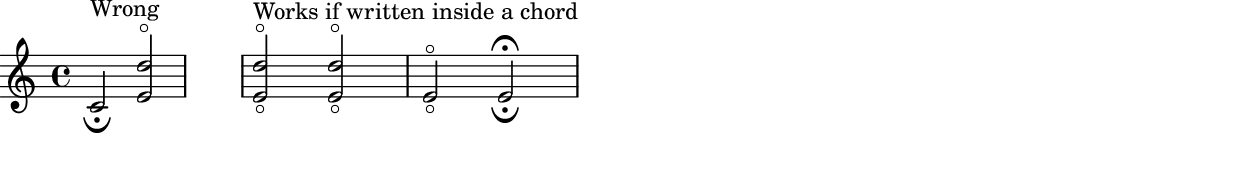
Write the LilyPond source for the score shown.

%% Generated by lilypond-book
%% Options: [exampleindent=10.16\mm,indent=0\mm,line-width=160\mm,paper-height=845.047\pt,paper-width=597.508\pt,papersize='(cons (* 597.508 pt) (* 845.047 pt))]
\include "lilypond-book-preamble.ly"


% ****************************************************************
% Start cut-&-pastable-section
% ****************************************************************

#(ly:set-option 'eps-box-padding 3.000000)



\paper {
  #(set-paper-size '(cons (* 597.508 pt) (* 845.047 pt)))
  indent = 0\mm
  line-width = 160\mm
  % offset the left padding, also add 1mm as lilypond creates cropped
  % images with a little space on the right
  line-width = #(- line-width (* mm  3.000000) (* mm 1))
}

\layout {
  
}




% ****************************************************************
% ly snippet:
% ****************************************************************
\sourcefilename "snippets/showing-the-same-articulation-above-and-below-a-note-or-chord.ly"
\sourcefileline 0
%% DO NOT EDIT this file manually; it was automatically
%% generated from the LilyPond Snippet Repository
%% (http://lsr.di.unimi.it).
%%
%% Make any changes in the LSR itself, or in
%% `Documentation/snippets/new/`, then run
%% `scripts/auxiliar/makelsr.pl`.
%%
%% This file is in the public domain.

\version "2.24.0"

\header {
%% Translation of GIT committish: 0cc270b871321ae5aa8622cea8d8262aafd16641
  texidocja = "
デフォルトでは、LilyPond は同じアーティキュレーション
(例えばアクセント、フェルマータ、フラジョレットなど) を音符の上と下に表示する@c
ことを認めていません。例えば、@code{c4_\\fermata^\\fermata} では、@c
フェルマータが音符の下のみに表示され、上に表示するよう指定したフェルマータは@c
無視されます。しかし、和音表記を用いてその内部にアーティキュレーションを@c
配置すると、(運指記号と同じように)
アーティキュレーションを好きなだけ表示することができます。@c
このアプローチでは@c
符幹を無視し、アーティキュレーションを符頭との相対位置で配置します。@c
これはこのスニペットのフラジョレットに見られます。@c
和音外に配置されるアーティキュレーションと同じ挙動を得るには、@c
@code{add-stem-support} が必要となります。@c
そのため、解決策は音符を和音として表記し、@code{<...>} の中に@c
アーティキュレーションを追加することです。
向きは常に上向きですが、@c
@code{\\tweak} によって変更することができます:
@code{<c-\\tweak direction #DOWN-\\fermata^\\fermata>}
"
  doctitleja = "同じアーティキュレーションを音符や和音の上と下の両方に表示する"

%% Translation of GIT committish: 41a008e75e2fe29536406cdf0d71c32a4606f2b8
  texidocfr = "
LilyPond ne permet pas, par défaut, qu'une même articulation (accent,
flageolet, point d'orgue, etc.) se retrouve à la fois au-dessus et
au-dessous d'une note. Par exemple, @code{c4_\\fermata^\\fermata} ne
donnera qu'un seul point d'orgue en dessous du do ; celui du dessus sera
tout bonnement ignoré.

On peut néanmoins accoler des scripts, tels des doigtés, à l'intérieur
d'un accord ; il peut donc y avoir autant d'articulations que de besoin,
ce qui, par voie de conséquence, permet de s'affranchir de la présence
des hampes et de positionner l'articulation relativement à la tête de
note comme dans le cas du flageolet ci-dessous. L'imitation du
traitement d'un script externe à un accord requérant un
@code{'add-stem-support} demande de libeller la note comme étant un
accord et d'ajouter les articulations au sein de la construction
@code{<@dots{}>}.

Un simple amendement permettra de rectifier le positionnement habituel
en surplomb : @code{<c-\\tweak direction #DOWN-\\fermata^\\fermata>}
"

  doctitlefr = "Impression d'une même articulation des deux côtés d'une note ou d'un accord"

%% Translation of GIT committish: 00f0ca84dbb015617f8ce36dd13db59bbfef8f11
  texidoces = "
De forma predeterminada, LilyPond no permite poner la misma
articulación (p.ej., un acento, un calderón, un círculo de armónico,
etc.) encima y debajo de la nota.  Por ejemplo, c4_\\fermata^\\fermata
imprime solamente el calderón inferior.  El calderón superior
sencillamente se ignora.  Sin embargo, se pueden adosar inscripciones
(de igual forma que las digitaciones) dentro de un acorde, lo que
significa que es posible tener tantas articulaciones como se desee.
Este enfoque tiene la ventaja de que ignora la plica y posiciona la
articulación de forma relativa a la cabeza de la nota.  Puede verse
esto en el caso de los flageolets (indicaciones de armónico) que
aparecen en el fragmento de código.  Para recrear el comportamiento de
las inscripciones fuera del acorde, se requiere 'add-stem-support.
Así, la solución consiste en escribir la nota como un acorde y añadir
las articulaciones dentro de los paréntesis en ángulo <...>.  La
dirección siempre será hacia arriba, pero podemos retocar esto por
medio de una instrucción \\tweak: @code{<c-\\tweak dirección
#DOWN-\\fermata^\\fermata>}

"
  doctitlees = "Imprimir la misma articulación encima y debajo de la misma nota o acorde"

%% Translation of GIT committish: 8ffecf6be17c6ec2ff87cf31873121a8cce29b09
  texidocca = "
De forma predeterminada, el LilyPond no permet posar la mateixa
articulació (per exemple un accent, un calderó, un cercle d'harmònic,
etc.) a sobre i a sota de la nota.  Per exemple, c4_\\fermata^\\fermata
imprimeix sols el calderó inferior.  El calderó superior senzillament
s'ignora.  No obstant, es poden adjuntar inscripcions (de igual forma
que les digitacions) dins d'un acord, soca que significa que és
possible tenir tantes articulacions com es vulgui.  Aquest enfocament
té l'avantatge que ignora la plica i posiciona l'articulació de
forma relativa al cap de la nota.  Pot veure's això en el cas dels
flageolets (indicacions d'harmònic)) que apareixen en el fragment
de codi.  Per recrear el comportament de les inscripcions fora de
l'acord, es requereix 'add-stem-support.  D'aquesta manera la
solució consisteix en escriure la nota com un acord i afegir les
articulacions dins dels parèntesis en angle <...>.  La direcció
sempre serà cap a dalt, però podem retocar això per mitjà d'una
ordre \\tweak: @code{<c-\\tweak direcció #DOWN-\\fermata^\\fermata>}

"
  doctitleca = "Impressió de la mateixa articulació a sobre i a sota de la mateixa nota o acord"

  lsrtags = "expressive-marks, tweaks-and-overrides, version-specific"

  texidoc = "
By default, LilyPond does not allow the same articulation (e.g., an
accent, a fermata, a flageolet, etc.) to be displayed above and below a
note. For example, @code{c4_\\fermata^\\fermata} only shows a fermata
below. The fermata above gets simply ignored.

However, one can stick scripts (just like fingerings) inside a chord,
which means it is possible to have as many articulations as desired.
This approach has the advantage that it ignores the stem and positions
the articulation relative to the note head. This can be seen in the
case of the flageolets in the snippet. To mimic the behaviour of
scripts outside a chord, @code{'add-stem-support} would be required.

The solution is thus to write the note as a chord and add the
articulations inside of @code{<...>}, using the direction modifiers
@code{^} and @code{_} as appropriate.
"

  doctitle = "Showing the same articulation above and below a note or chord"
} % begin verbatim


\relative c' {
  <>^"Wrong"
  c2_\fermata^\fermata % The second fermata is ignored!
  <e d'>2^\flageolet_\flageolet

  \stopStaff s1 \startStaff

  <>^"Works if written inside a chord"
  <e_\flageolet d'^\flageolet>2
  <e_\flageolet d'^\flageolet>2
  <e_\flageolet^\flageolet>2
  <e_\fermata^\fermata>2
}



% ****************************************************************
% end ly snippet
% ****************************************************************
